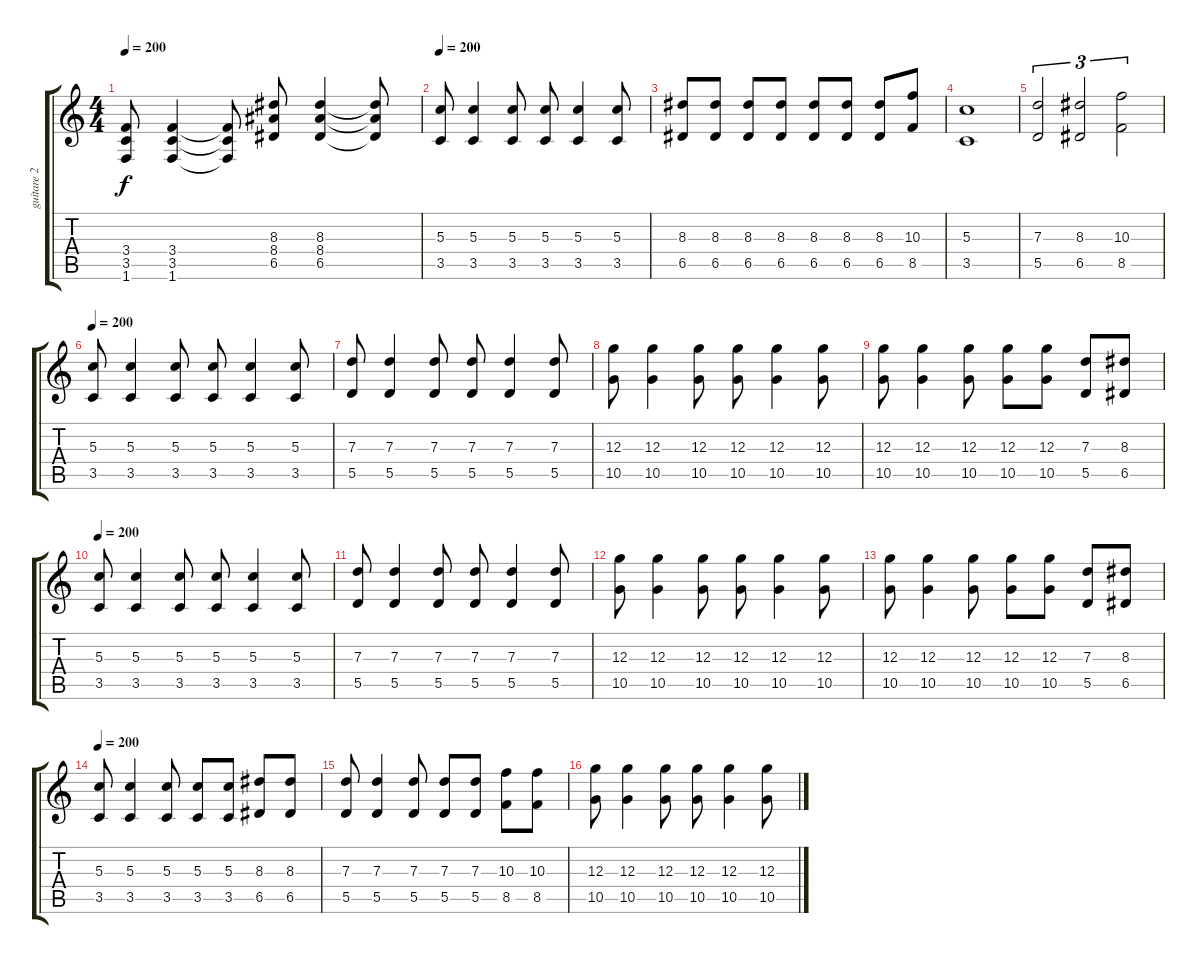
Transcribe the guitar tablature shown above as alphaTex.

\track ("guitare 2" "guitare 2") {instrument distortionguitar}
\staff {score tabs}
\tuning (E4 B3 G3 D3 A2 E2) {hide}
\ts (4 4)
\tempo 200
\clef g2
\ks c
(3.4 3.5 1.6).8{dy f} (3.4 3.5 1.6).4 (3.4{t} 3.5{t} 1.6{t}).8 (8.3 8.4 6.5).8 (8.3 8.4 6.5).4 (8.3{t} 8.4{t} 6.5{t}).8 |
\tempo 200
(5.3 3.5).8 (5.3 3.5).4 (5.3 3.5).8 (5.3 3.5).8 (5.3 3.5).4 (5.3 3.5).8 |
(8.3 6.5).8 (8.3 6.5).8 (8.3 6.5).8 (8.3 6.5).8 (8.3 6.5).8 (8.3 6.5).8 (8.3 6.5).8 (10.3 8.5).8 |
(5.3 3.5).1 |
(7.3 5.5).2{tu (3 2)} (8.3 6.5).2{tu (3 2)} (10.3 8.5).2{tu (3 2)} |
\tempo 200
(5.3 3.5).8 (5.3 3.5).4 (5.3 3.5).8 (5.3 3.5).8 (5.3 3.5).4 (5.3 3.5).8 |
(7.3 5.5).8 (7.3 5.5).4 (7.3 5.5).8 (7.3 5.5).8 (7.3 5.5).4 (7.3 5.5).8 |
(12.3 10.5).8 (12.3 10.5).4 (12.3 10.5).8 (12.3 10.5).8 (12.3 10.5).4 (12.3 10.5).8 |
(12.3 10.5).8 (12.3 10.5).4 (12.3 10.5).8 (12.3 10.5).8 (12.3 10.5).8 (7.3 5.5).8 (8.3 6.5).8 |
\tempo 200
(5.3 3.5).8 (5.3 3.5).4 (5.3 3.5).8 (5.3 3.5).8 (5.3 3.5).4 (5.3 3.5).8 |
(7.3 5.5).8 (7.3 5.5).4 (7.3 5.5).8 (7.3 5.5).8 (7.3 5.5).4 (7.3 5.5).8 |
(12.3 10.5).8 (12.3 10.5).4 (12.3 10.5).8 (12.3 10.5).8 (12.3 10.5).4 (12.3 10.5).8 |
(12.3 10.5).8 (12.3 10.5).4 (12.3 10.5).8 (12.3 10.5).8 (12.3 10.5).8 (7.3 5.5).8 (8.3 6.5).8 |
\tempo 200
(5.3 3.5).8 (5.3 3.5).4 (5.3 3.5).8 (5.3 3.5).8 (5.3 3.5).8 (8.3 6.5).8 (8.3 6.5).8 |
(7.3 5.5).8 (7.3 5.5).4 (7.3 5.5).8 (7.3 5.5).8 (7.3 5.5).8 (10.3 8.5).8 (10.3 8.5).8 |
(12.3 10.5).8 (12.3 10.5).4 (12.3 10.5).8 (12.3 10.5).8 (12.3 10.5).4 (12.3 10.5).8
